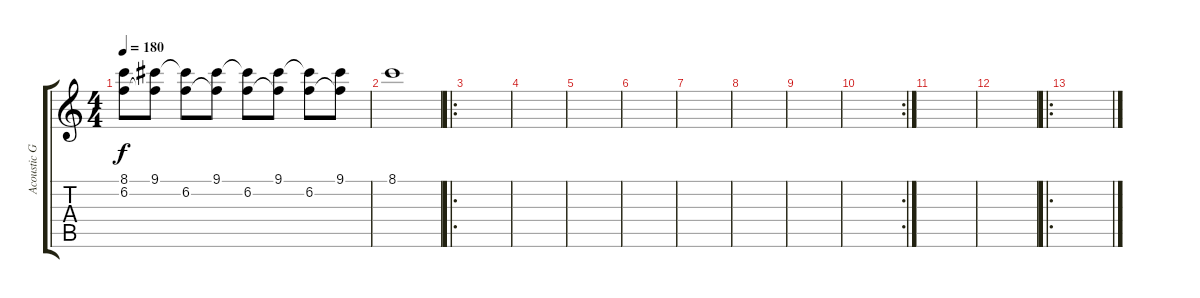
\track ("Acoustic Guitarist" "Acoustic G") {instrument acousticguitarnylon}
\staff {score tabs}
\tuning (E4 B3 G3 D3 A2 E2) {hide}
\ts (4 4)
\tempo 180
\clef g2
\ks c
(8.1{t} 6.2).8{dy f} (9.1 6.2{t}).8 (9.1{t} 6.2).8 (9.1 6.2{t}).8 (9.1{t} 6.2).8 (9.1 6.2{t}).8 (9.1{t} 6.2).8 (9.1 6.2{t}).8 |
8.1.1 |
\ro
|
|
|
|
|
|
|
\rc 2
|
|
|
\ro
